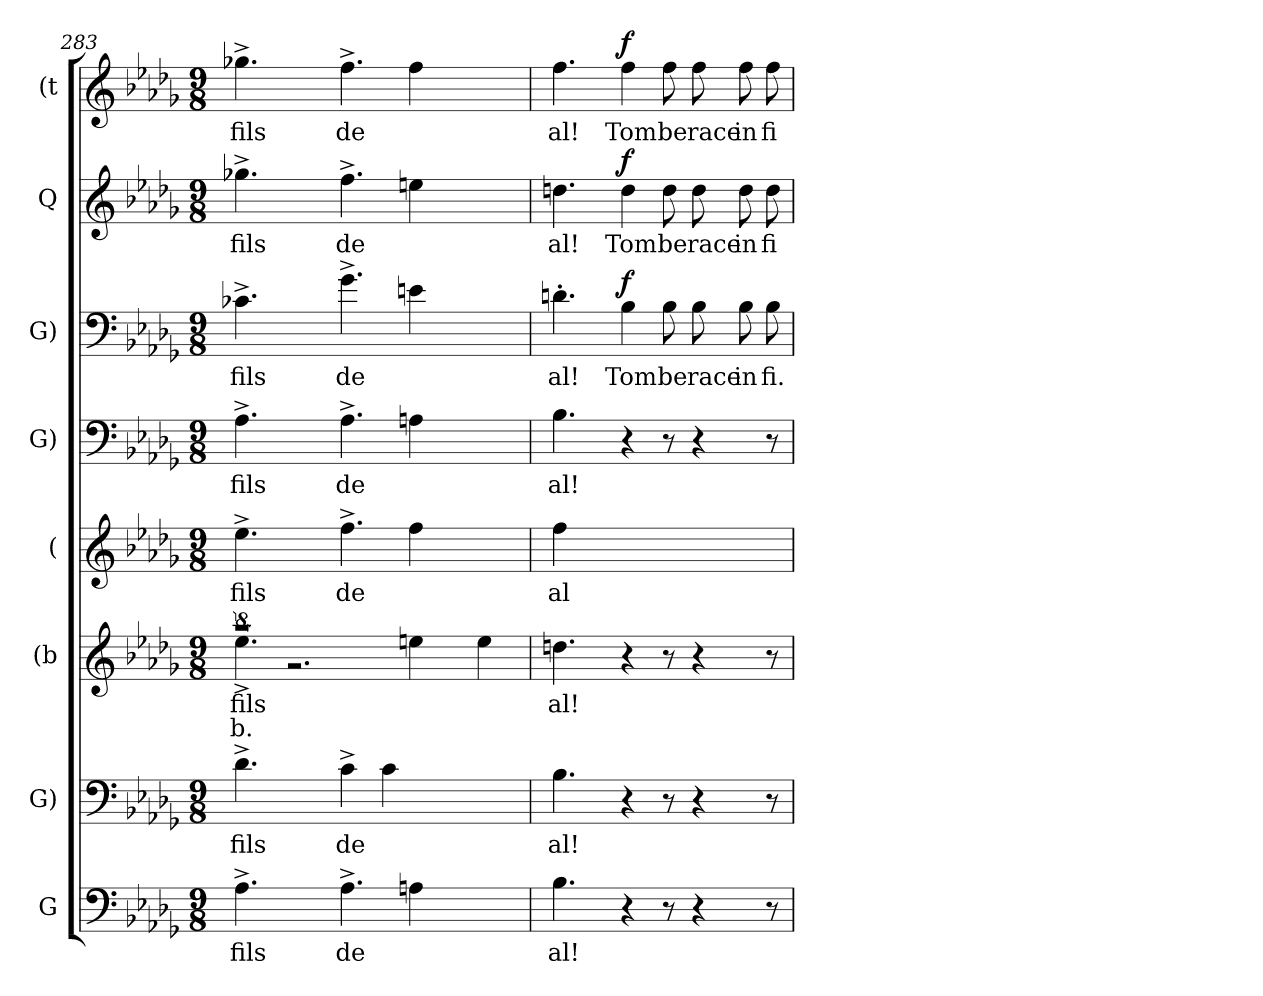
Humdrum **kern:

**kern	**text	**kern	**text	**kern	**text	**text	**kern	**text	**kern	**text	**kern	**text	**dynam	**kern	**text	**dynam	**kern	**text	**dynam
*part8	*part8	*part7	*part7	*part6	*part6	*part6	*part5	*part5	*part4	*part4	*part3	*part3	*part3	*part2	*part2	*part2	*part1	*part1	*part1
*staff8	*staff8	*staff7	*staff7	*staff6	*staff6	*staff6	*staff5	*staff5	*staff4	*staff4	*staff3	*staff3	*staff3	*staff2	*staff2	*staff2	*staff1	*staff1	*staff1
*I"G	*	*I"G)	*	*I"(b	*	*	*I"(	*	*I"G)	*	*I"G)	*	*	*I"Q	*	*	*I"(t	*	*
*clefF4	*	*clefF4	*	*clefG2	*	*	*clefG2	*	*clefF4	*	*clefF4	*	*	*clefG2	*	*	*clefG2	*	*
*k[b-e-a-d-g-]	*	*k[b-e-a-d-g-]	*	*k[b-e-a-d-g-]	*	*	*k[b-e-a-d-g-]	*	*k[b-e-a-d-g-]	*	*k[b-e-a-d-g-]	*	*	*k[b-e-a-d-g-]	*	*	*k[b-e-a-d-g-]	*	*
*M9/8	*	*M9/8	*	*M9/8	*	*	*M9/8	*	*M9/8	*	*M9/8	*	*	*M9/8	*	*	*M9/8	*	*
=283	=283	=283	=283	=283	=283	=283	=283	=283	=283	=283	=283	=283	=283	=283	=283	=283	=283	=283	=283
*	*	*	*	*^	*	*	*	*	*	*	*	*	*	*	*	*	*	*	*
4.A-^>i\	fils	4.d-^>i\	fils	8%9r	4.ee-^>j\	fils	b.	4.ee-^>i\	fils	4.A-^>i\	fils	4.c-X^<i\	fils	.	4.gg-X^>i\	fils	.	4.gg-X^>i\	fils	.
4.ryy	.	4.ryy	.	.	2.r	.	.	4.ryy	.	4.ryy	.	4.ryy	.	.	4.ryy	.	.	4.ryy	.	.
4.A-^>i\	de	4c^>i\	de	.	.	.	.	4.ff^>i\	de	4.A-^>i\	de	4.g-^<i\	de	.	4.ff^>i\	de	.	4.ff^>i\	de	.
!	!	!LO:N:vis=4	!	!	!	!	!	!	!	!	!	!	!	!	!	!	!	!	!	!
.	.	4.cZ\	.	.	.	.	.	.	.	.	.	.	.	.	.	.	.	.	.	.
!LO:N:vis=4	!	!	!	!	!LO:N:vis=4	!	!	!LO:N:vis=4	!	!LO:N:vis=4	!	!LO:N:vis=4	!	!	!LO:N:vis=4	!	!	!LO:N:vis=4	!	!
4.AZ\	.	.	.	2.ryy	4.eeV\	.	.	4.ffZ\	.	4.AZ\	.	4.eZ\	.	.	4.eeZ\	.	.	4.ffZ\	.	.
.	.	8ryy	.	.	.	.	.	.	.	.	.	.	.	.	.	.	.	.	.	.
!	!	!	!	!	!LO:N:vis=4	!	!	!	!	!	!	!	!	!	!	!	!	!	!	!
4.ryy	.	4.ryy	.	.	4.eeV\	.	.	4.ryy	.	4.ryy	.	4.ryy	.	.	4.ryy	.	.	4.ryy	.	.
*	*	*	*	*v	*v	*	*	*	*	*	*	*	*	*	*	*	*	*	*	*
=284	=284	=284	=284	=284	=284	=284	=284	=284	=284	=284	=284	=284	=284	=284	=284	=284	=284	=284	=284
4.B-i\	al!	4.B-i\	al!	4.ddni\	al!	.	4ffi\	al	4.B-i\	al!	4.dn'>i\	al!	.	4.ddni\	al!	.	4.ffi\	al!	.
.	.	.	.	.	.	.	2..ryy	.	.	.	.	.	.	.	.	.	.	.	.
!	!	!	!	!	!	!	!	!	!	!	!	!	!LO:DY:a	!	!	!LO:DY:a	!	!	!LO:DY:a
4r	.	4r	.	4r	.	.	.	.	4r	.	4B-i\	Tom	f	4ddi\	Tom	f	4ffi\	Tom	f
8r	.	8r	.	8r	.	.	.	.	8r	.	8B-i\	be	.	8ddi\	be	.	8ffi\	be	.
4r	.	4r	.	4r	.	.	.	.	4r	.	8B-i\	race	.	8ddi\	race	.	8ffi\	race	.
.	.	.	.	.	.	.	.	.	.	.	8B-i\	in	.	8ddi\	in	.	8ffi\	in	.
8r	.	8r	.	8r	.	.	.	.	8r	.	8B-i\	fi.	.	8ddi\	fi	.	8ffi\	fi	.
=	=	=	=	=	=	=	=	=	=	=	=	=	=	=	=	=	=	=	=
*-	*-	*-	*-	*-	*-	*-	*-	*-	*-	*-	*-	*-	*-	*-	*-	*-	*-	*-	*-
